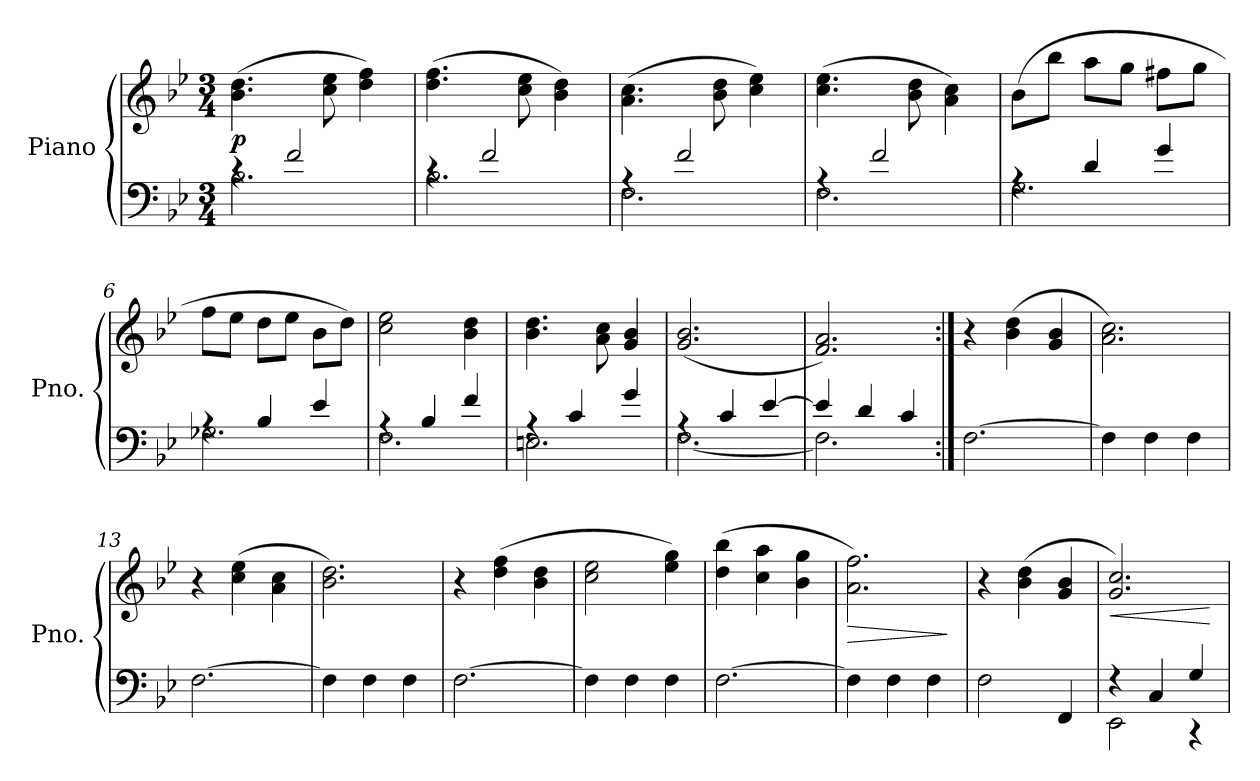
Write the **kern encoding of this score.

**kern	**kern	**dynam
*part1	*part1	*part1
*staff2	*staff1	*staff1/2
*I"Piano	*	*
*I'Pno.	*	*
*clefF4	*clefG2	*
*k[b-e-]	*k[b-e-]	*
*M3/4	*M3/4	*
*MM74	*MM74	*
=1	=1	=1
*^	*	*
!	!	!	!LO:DY:b
4rc	2.B-\	(4.b-\ 4.dd\	p
2f/	.	.	.
.	.	8cc\ 8ee-\	.
.	.	4dd\ 4ff\)	.
=2	=2	=2	=2
4rc	2.B-\	(4.dd\ 4.ff\	.
2f/	.	.	.
.	.	8cc\ 8ee-\	.
.	.	4b-\ 4dd\)	.
=3	=3	=3	=3
4rA	2.F\	(4.a\ 4.cc\	.
2f/	.	.	.
.	.	8b-\ 8dd\	.
.	.	4cc\ 4ee-\)	.
=4	=4	=4	=4
4rA	2.F\	(4.cc\ 4.ee-\	.
2f/	.	.	.
.	.	8b-\ 8dd\	.
.	.	4a\ 4cc\)	.
=5	=5	=5	=5
4rA	2.G\	(8b-\L	.
.	.	8bb-\J	.
4d/	.	8aa\L	.
.	.	8gg\J	.
4g/	.	8ff#X\L	.
.	.	8gg\J	.
=6	=6	=6	=6
4rA	2.G-X\	8ff\L	.
.	.	8ee-\J	.
4B-/	.	8dd\L	.
.	.	8ee-\J	.
4e-/	.	8b-\L	.
.	.	8dd\J)	.
=7	=7	=7	=7
4rA	2.F\	2cc\ 2ee-\	.
4B-/	.	.	.
4f/	.	4b-\ 4dd\	.
=8	=8	=8	=8
4rA	2.En\	4.b-\ 4.dd\	.
4c/	.	.	.
.	.	8a\ 8cc\	.
4g/	.	4g/ 4b-/	.
=9	=9	=9	=9
4rA	[2.F\	(>2.g/ 2.b-/	.
4c/	.	.	.
[4e-/	.	.	.
!!LO:LB:g=z
=10	=10	=10	=10
4e-/]	2.F\]	2.f/ 2.a/)	.
4d/	.	.	.
4c/	.	.	.
*v	*v	*	*
=11:|!	=11:|!	=11:|!
!	!	!LO:DY:b
[2.F\	4r	other-dynamics
.	(4b-\ 4dd\	.
.	4g/ 4b-/	.
=12	=12	=12
4F\]	2.a\ 2.cc\)	.
4F\	.	.
4F\	.	.
=13	=13	=13
[2.F\	4r	.
.	(4cc\ 4ee-\	.
.	4a\ 4cc\	.
=14	=14	=14
4F\]	2.b-\ 2.dd\)	.
4F\	.	.
4F\	.	.
=15	=15	=15
[2.F\	4r	.
.	(4dd\ 4ff\	.
.	4b-\ 4dd\	.
=16	=16	=16
4F\]	2cc\ 2ee-\	.
4F\	.	.
4F\	4ee-\ 4gg\)	.
=17	=17	=17
[2.F\	(4dd\ 4bb-\	.
.	4cc\ 4aa\	.
.	4b-\ 4gg\	.
=18	=18	=18
!	!	!LO:HP:b
4F\]	2.a\ 2.ff\)	>
4F\	.	.
4F\	.	.
.	.	]
=19	=19	=19
!	!	!LO:DY:b
2F\	4r	other-dynamics
.	(4b-\ 4dd\	.
4FF/	4g/ 4b-/	.
=20	=20	=20
*^	*	*
!	!	!	!LO:HP:b
4r	2EE-\	2.g/ 2.cc/)	<
4C/	.	.	.
4G/	4r	.	.
*v	*v	*	*
.	.	[
=	=	=
*-	*-	*-
